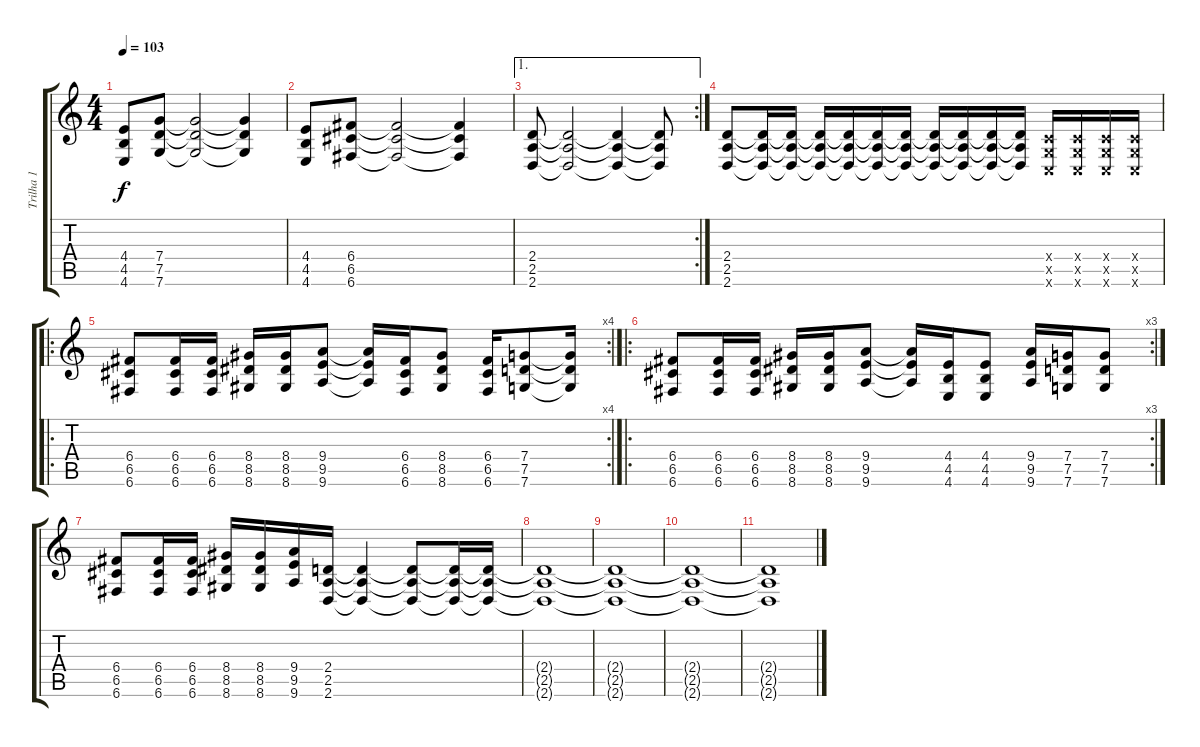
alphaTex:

\track ("Trilha 1" "Trilha 1") {instrument overdrivenguitar}
\staff {score tabs}
\tuning (D4 A3 F3 C3 G2 C2) {hide}
\ts (4 4)
\tempo 103
\clef g2
\ks c
(4.4 4.5 4.6).8{dy f} (7.4 7.5 7.6).8 (7.4{t} 7.5{t} 7.6{t}).2 (7.4{t} 7.5{t} 7.6{t}).4 |
(4.4 4.5 4.6).8 (6.4 6.5 6.6).8 (6.4{t} 6.5{t} 6.6{t}).2 (6.4{t} 6.5{t} 6.6{t}).4 |
\ae 1
\rc 2
(2.4 2.5 2.6).8 (2.4{t} 2.5{t} 2.6{t}).2 (2.4{t} 2.5{t} 2.6{t}).4 (2.4{t} 2.5{t} 2.6{t}).8 |
(2.4 2.5 2.6).8 (2.4{t} 2.5{t} 2.6{t}).16 (2.4{t} 2.5{t} 2.6{t}).16 (2.4{t} 2.5{t} 2.6{t}).16 (2.4{t} 2.5{t} 2.6{t}).16 (2.4{t} 2.5{t} 2.6{t}).16 (2.4{t} 2.5{t} 2.6{t}).16 (2.4{t} 2.5{t} 2.6{t}).16 (2.4{t} 2.5{t} 2.6{t}).16 (2.4{t} 2.5{t} 2.6{t}).16 (2.4{t} 2.5{t} 2.6{t}).16 (0.4{x} 0.5{x} 0.6{x}).16 (0.4{x} 0.5{x} 0.6{x}).16 (0.4{x} 0.5{x} 0.6{x}).16 (0.4{x} 0.5{x} 0.6{x}).16 |
\ro
\rc 4
(6.4 6.5 6.6).8 (6.4 6.5 6.6).16 (6.4 6.5 6.6).16 (8.4 8.5 8.6).16 (8.4 8.5 8.6).16 (9.4 9.5 9.6).8 (9.4{t} 9.5{t} 9.6{t}).16 (6.4 6.5 6.6).16 (8.4 8.5 8.6).8 (6.4 6.5 6.6).16 (7.4 7.5 7.6).8 (7.4{t} 7.5{t} 7.6{t}).16 |
\ro
\rc 3
(6.4 6.5 6.6).8 (6.4 6.5 6.6).16 (6.4 6.5 6.6).16 (8.4 8.5 8.6).16 (8.4 8.5 8.6).16 (9.4 9.5 9.6).8 (9.4{t} 9.5{t} 9.6{t}).16 (4.4 4.5 4.6).16 (4.4 4.5 4.6).8 (9.4 9.5 9.6).16 (7.4 7.5 7.6).16 (7.4 7.5 7.6).8 |
(6.4 6.5 6.6).8 (6.4 6.5 6.6).16 (6.4 6.5 6.6).16 (8.4 8.5 8.6).16 (8.4 8.5 8.6).16 (9.4 9.5 9.6).16 (2.4 2.5 2.6).16 (2.4{t} 2.5{t} 2.6{t}).4 (2.4{t} 2.5{t} 2.6{t}).8 (2.4{t} 2.5{t} 2.6{t}).16 (2.4{t} 2.5{t} 2.6{t}).16 |
(2.4{t} 2.5{t} 2.6{t}).1 |
(2.4{t} 2.5{t} 2.6{t}).1 |
(2.4{t} 2.5{t} 2.6{t}).1{volume 0} |
(2.4{t} 2.5{t} 2.6{t}).1
